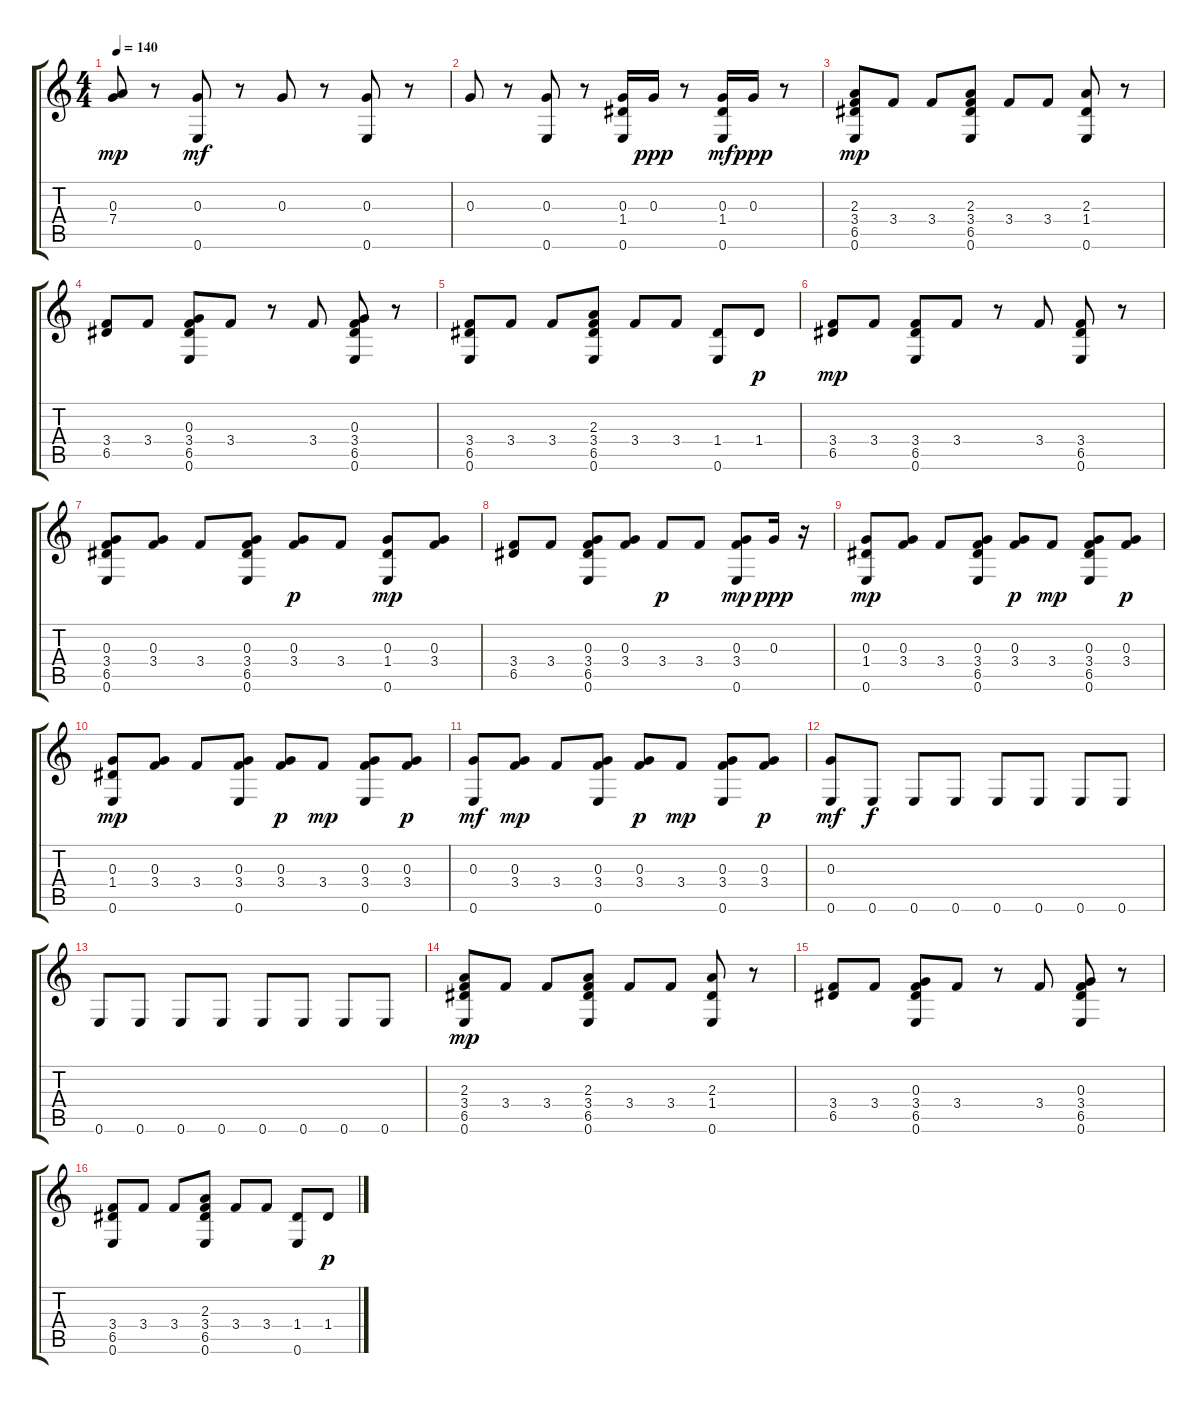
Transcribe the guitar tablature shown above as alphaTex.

\track "" {instrument acousticguitarsteel}
\staff {score tabs}
\tuning (E4 B3 G3 D3 A2 E2) {hide}
\ts (4 4)
\tempo 140
\clef g2
\ks c
(0.3 7.4).8{dy mp} r.8 (0.3 0.6).8{dy mf} r.8 0.3.8 r.8 (0.3 0.6).8 r.8 |
0.3.8 r.8 (0.3 0.6).8 r.8 (0.3 1.4 0.6).16 0.3.16{dy ppp} r.8 (0.3 1.4 0.6).16{dy mf} 0.3.16{dy ppp} r.8 |
(2.3 3.4 6.5 0.6).8{dy mp} 3.4.8 3.4.8 (2.3 3.4 6.5 0.6).8 3.4.8 3.4.8 (2.3 1.4 0.6).8 r.8 |
(3.4 6.5).8 3.4.8 (0.3 3.4 6.5 0.6).8 3.4.8 r.8 3.4.8 (0.3 3.4 6.5 0.6).8 r.8 |
(3.4 6.5 0.6).8 3.4.8 3.4.8 (2.3 3.4 6.5 0.6).8 3.4.8 3.4.8 (1.4 0.6).8 1.4.8{dy p} |
(3.4 6.5).8{dy mp} 3.4.8 (3.4 6.5 0.6).8 3.4.8 r.8 3.4.8 (3.4 6.5 0.6).8 r.8 |
(0.3 3.4 6.5 0.6).8 (0.3 3.4).8 3.4.8 (0.3 3.4 6.5 0.6).8 (0.3 3.4).8{dy p} 3.4.8 (0.3 1.4 0.6).8{dy mp} (0.3 3.4).8 |
(3.4 6.5).8 3.4.8 (0.3 3.4 6.5 0.6).8 (0.3 3.4).8 3.4.8{dy p} 3.4.8 (0.3 3.4 0.6).8{dy mp} 0.3.16{dy ppp} r.16 |
(0.3 1.4 0.6).8{dy mp} (0.3 3.4).8 3.4.8 (0.3 3.4 6.5 0.6).8 (0.3 3.4).8{dy p} 3.4.8{dy mp} (0.3 3.4 6.5 0.6).8 (0.3 3.4).8{dy p} |
(0.3 1.4 0.6).8{dy mp} (0.3 3.4).8 3.4.8 (0.3 3.4 0.6).8 (0.3 3.4).8{dy p} 3.4.8{dy mp} (0.3 3.4 0.6).8 (0.3 3.4).8{dy p} |
(0.3 0.6).8{dy mf} (0.3 3.4).8{dy mp} 3.4.8 (0.3 3.4 0.6).8 (0.3 3.4).8{dy p} 3.4.8{dy mp} (0.3 3.4 0.6).8 (0.3 3.4).8{dy p} |
(0.3 0.6).8{dy mf} 0.6.8{dy f} 0.6.8 0.6.8 0.6.8 0.6.8 0.6.8 0.6.8 |
0.6.8 0.6.8 0.6.8 0.6.8 0.6.8 0.6.8 0.6.8 0.6.8 |
(2.3 3.4 6.5 0.6).8{dy mp} 3.4.8 3.4.8 (2.3 3.4 6.5 0.6).8 3.4.8 3.4.8 (2.3 1.4 0.6).8 r.8 |
(3.4 6.5).8 3.4.8 (0.3 3.4 6.5 0.6).8 3.4.8 r.8 3.4.8 (0.3 3.4 6.5 0.6).8 r.8 |
(3.4 6.5 0.6).8 3.4.8 3.4.8 (2.3 3.4 6.5 0.6).8 3.4.8 3.4.8 (1.4 0.6).8 1.4.8{dy p}
